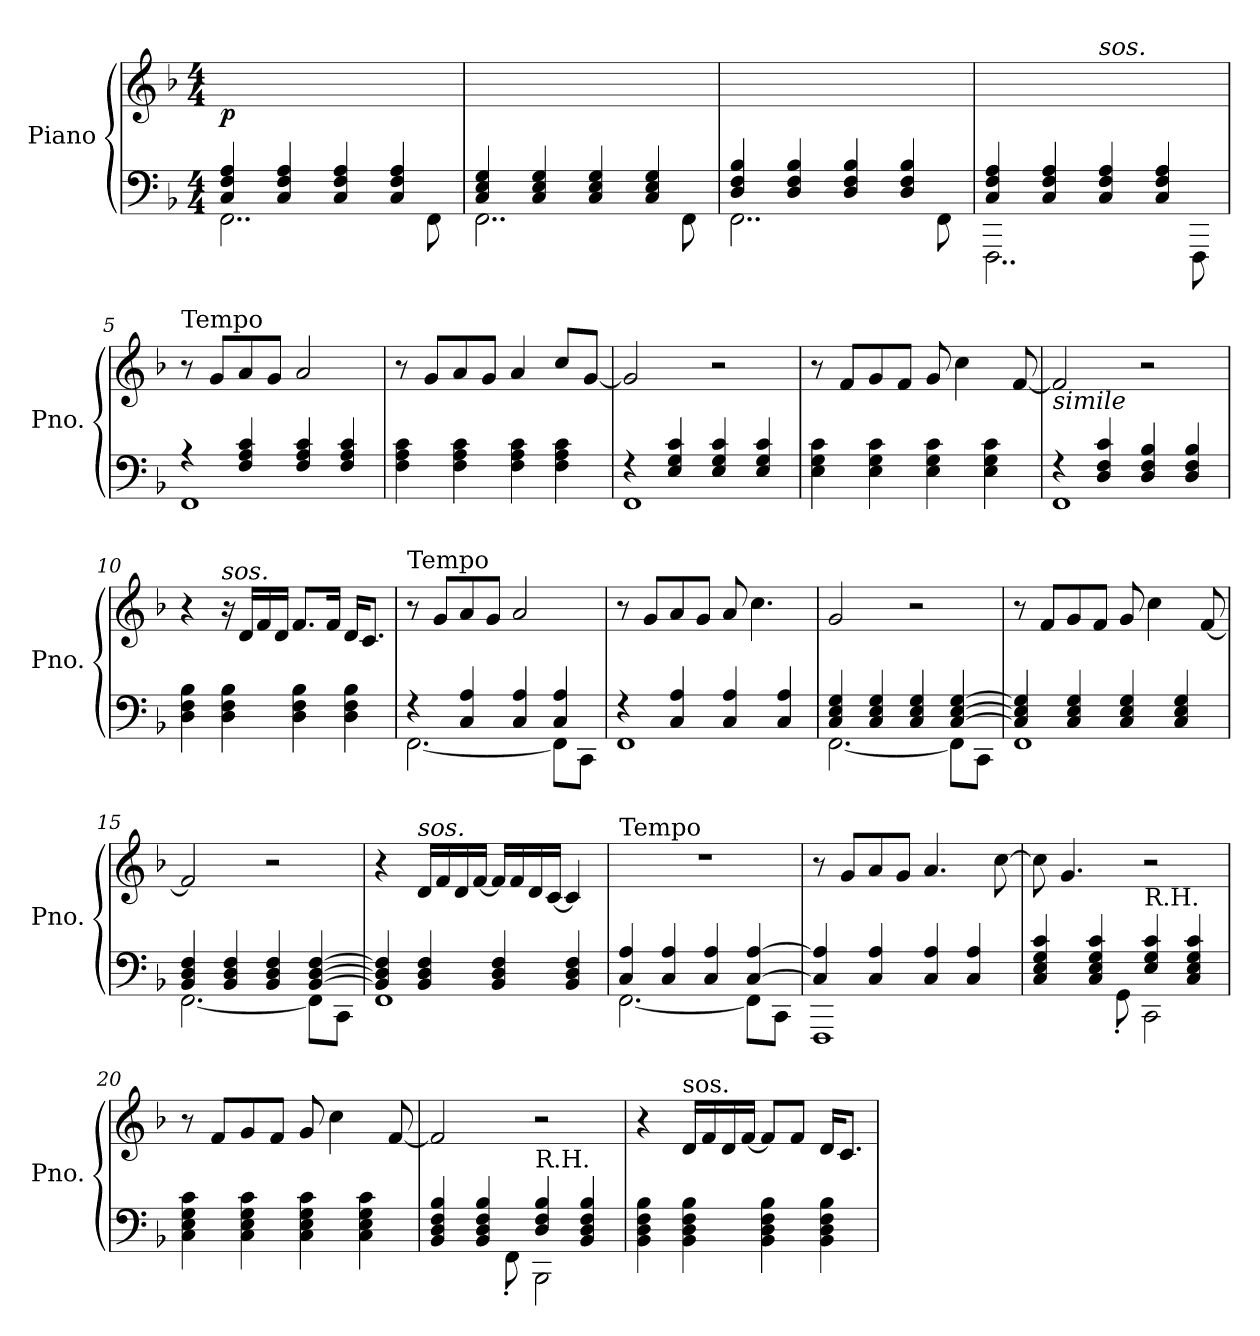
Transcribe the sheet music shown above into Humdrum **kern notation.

**kern	**kern	**dynam
*part1	*part1	*part1
*staff2	*staff1	*staff1/2
*I"Piano	*	*
*I'Pno.	*	*
*clefF4	*clefG2	*
*k[b-]	*k[b-]	*
*M4/4	*M4/4	*
*MM80	*MM80	*
=1	=1	=1
*^	*	*
!	!	!	!LO:DY:b
4C/ 4F/ 4A/	2..FF\	1ryy	p
4C/ 4F/ 4A/	.	.	.
4C/ 4F/ 4A/	.	.	.
4C/ 4F/ 4A/	.	.	.
.	8FF\	.	.
=2	=2	=2	=2
4C/ 4E/ 4G/	2..FF\	1ryy	.
4C/ 4E/ 4G/	.	.	.
4C/ 4E/ 4G/	.	.	.
4C/ 4E/ 4G/	.	.	.
.	8FF\	.	.
=3	=3	=3	=3
4D/ 4F/ 4B-/	2..FF\	1ryy	.
4D/ 4F/ 4B-/	.	.	.
4D/ 4F/ 4B-/	.	.	.
4D/ 4F/ 4B-/	.	.	.
.	8FF\	.	.
=4	=4	=4	=4
4C/ 4F/ 4A/	2..FFF\	2ryy	.
4C/ 4F/ 4A/	.	.	.
!	!	!LO:TX:a:i:t=sos.	!
4C/ 4F/ 4A/	.	2ryy	.
4C/ 4F/ 4A/	.	.	.
.	8FFF\	.	.
=5	=5	=5	=5
!	!	!LO:TX:a:t=Tempo	!
4r	1FF	8r	.
.	.	8g/L	.
4F/ 4A/ 4c/	.	8a/	.
.	.	8g/J	.
4F/ 4A/ 4c/	.	2a/	.
4F/ 4A/ 4c/	.	.	.
*v	*v	*	*
=6	=6	=6
4F\ 4A\ 4c\	8r	.
.	8g/L	.
4F\ 4A\ 4c\	8a/	.
.	8g/J	.
4F\ 4A\ 4c\	4a/	.
4F\ 4A\ 4c\	8cc/L	.
.	[8g/J	.
=7	=7	=7
*^	*	*
4r	1FF	2g/]	.
4E/ 4G/ 4c/	.	.	.
4E/ 4G/ 4c/	.	2r	.
4E/ 4G/ 4c/	.	.	.
*v	*v	*	*
!!LO:LB:g=z
=8	=8	=8
4E\ 4G\ 4c\	8r	.
.	8f/L	.
4E\ 4G\ 4c\	8g/	.
.	8f/J	.
4E\ 4G\ 4c\	8g/	.
.	4cc\	.
4E\ 4G\ 4c\	.	.
.	[8f/	.
=9	=9	=9
*^	*	*
!	!	!LO:TX:b:i:t=simile	!
4r	1FF	2f/]	.
4D/ 4F/ 4c/	.	.	.
4D/ 4F/ 4B-/	.	2r	.
4D/ 4F/ 4B-/	.	.	.
*v	*v	*	*
=10	=10	=10
4D\ 4F\ 4B-\	4r	.
!	!LO:TX:a:i:t=sos.	!
4D\ 4F\ 4B-\	16r	.
.	16d/LL	.
.	16f/	.
.	16d/JJ	.
4D\ 4F\ 4B-\	8.f/L	.
.	16f/Jk	.
4D\ 4F\ 4B-\	16d/KL	.
.	8.c/J	.
=11	=11	=11
*^	*	*
!	!	!LO:TX:a:t=Tempo	!
4r	[2.FF\	8r	.
.	.	8g/L	.
4C/ 4A/	.	8a/	.
.	.	8g/J	.
4C/ 4A/	.	2a/	.
4C/ 4A/	8FF\L]	.	.
.	8CC\J	.	.
=12	=12	=12	=12
4r	1FF	8r	.
.	.	8g/L	.
4C/ 4A/	.	8a/	.
.	.	8g/J	.
4C/ 4A/	.	8a/	.
.	.	4.cc\	.
4C/ 4A/	.	.	.
!!LO:LB:g=z
=13	=13	=13	=13
4C/ 4E/ 4G/	[2.FF\	2g/	.
4C/ 4E/ 4G/	.	.	.
4C/ 4E/ 4G/	.	2r	.
[4C/ [4E/ [4G/	8FF\L]	.	.
.	8CC\J	.	.
=14	=14	=14	=14
4C/] 4E/] 4G/]	1FF	8r	.
.	.	8f/L	.
4C/ 4E/ 4G/	.	8g/	.
.	.	8f/J	.
4C/ 4E/ 4G/	.	8g/	.
.	.	4cc\	.
4C/ 4E/ 4G/	.	.	.
.	.	[8f/	.
=15	=15	=15	=15
4BB-/ 4D/ 4F/	[2.FF\	2f/]	.
4BB-/ 4D/ 4F/	.	.	.
4BB-/ 4D/ 4F/	.	2r	.
[4BB-/ [4D/ [4F/	8FF\L]	.	.
.	8CC\J	.	.
=16	=16	=16	=16
4BB-/] 4D/] 4F/]	1FF	4r	.
!	!	!LO:TX:a:i:t=sos.	!
4BB-/ 4D/ 4F/	.	16d/LL	.
.	.	16f/	.
.	.	16d/	.
.	.	[16f/JJ	.
4BB-/ 4D/ 4F/	.	16f/LL]	.
.	.	16f/	.
.	.	16d/	.
.	.	[16c/JJ	.
4BB-/ 4D/ 4F/	.	4c/]	.
=17	=17	=17	=17
!	!	!LO:TX:a:t=Tempo	!
4C/ 4A/	[2.FF\	1r	.
4C/ 4A/	.	.	.
4C/ 4A/	.	.	.
[4C/ [4A/	8FF\L]	.	.
.	8CC\J	.	.
!!LO:LB:g=z
=18	=18	=18	=18
4C/] 4A/]	1FFF	8r	.
.	.	8g/L	.
4C/ 4A/	.	8a/	.
.	.	8g/J	.
4C/ 4A/	.	4.a/	.
4C/ 4A/	.	.	.
.	.	[8cc\	.
=19	=19	=19	=19
4C/ 4E/ 4G/ 4c/	4.ryy	8cc\]	.
.	.	4.g/	.
4C/ 4E/ 4G/ 4c/	.	.	.
.	8GG'\	.	.
!LO:TX:a:t=R.H.	!	!	!
4E/ 4G/ 4c/	2CC\	2r	.
4C/ 4E/ 4G/ 4c/	.	.	.
*v	*v	*	*
=20	=20	=20
4C\ 4E\ 4G\ 4c\	8r	.
.	8f/L	.
4C\ 4E\ 4G\ 4c\	8g/	.
.	8f/J	.
4C\ 4E\ 4G\ 4c\	8g/	.
.	4cc\	.
4C\ 4E\ 4G\ 4c\	.	.
.	[8f/	.
=21	=21	=21
*^	*	*
4BB-/ 4D/ 4F/ 4B-/	4.ryy	2f/]	.
4BB-/ 4D/ 4F/ 4B-/	.	.	.
.	8FF'\	.	.
!LO:TX:a:t=R.H.	!	!	!
4D/ 4F/ 4B-/	2BBB-\	2r	.
4BB-/ 4D/ 4F/ 4B-/	.	.	.
*v	*v	*	*
=22	=22	=22
4BB-\ 4D\ 4F\ 4B-\	4r	.
!	!LO:TX:a:t=sos.	!
4BB-\ 4D\ 4F\ 4B-\	16d/LL	.
.	16f/	.
.	16d/	.
.	[16f/JJ	.
4BB-\ 4D\ 4F\ 4B-\	8f/L]	.
.	8f/J	.
4BB-\ 4D\ 4F\ 4B-\	16d/KL	.
.	8.c/J	.
=	=	=
*-	*-	*-
